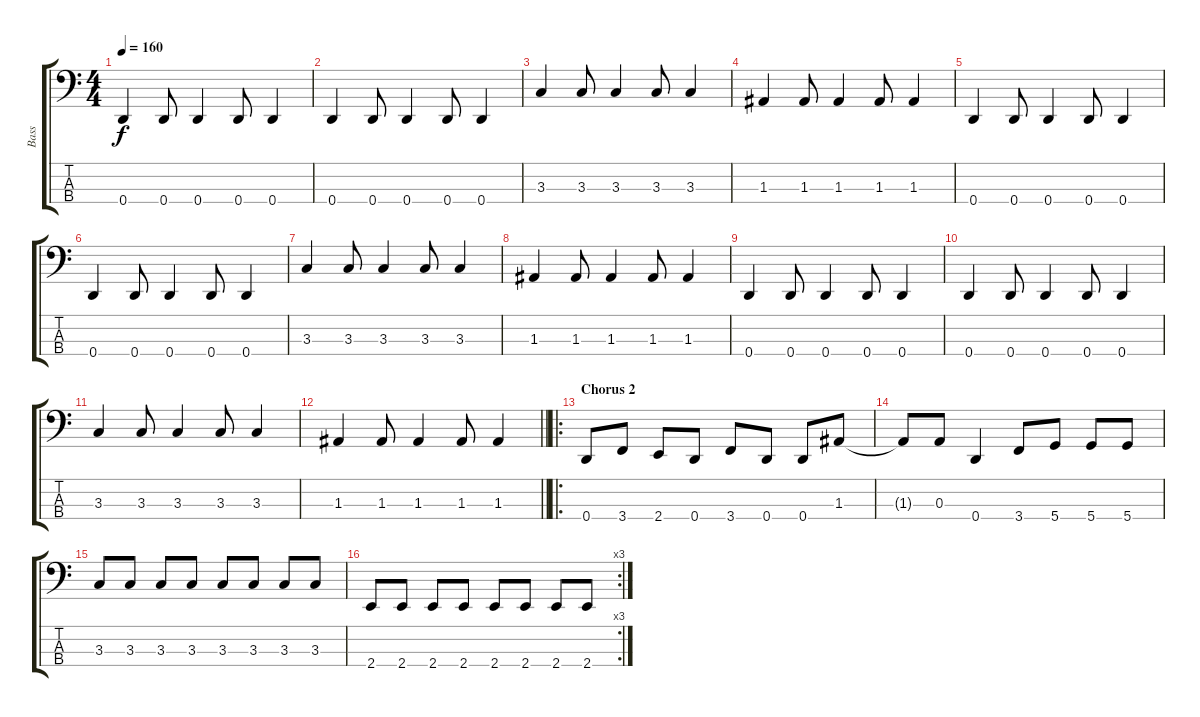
\track ("Bass" "Bass") {instrument electricbasspick}
\staff {score tabs}
\tuning (G2 D2 A1 D1) {hide}
\ts (4 4)
\tempo 160
\clef f4
\ks c
0.4.4{dy f} 0.4.8 0.4.4 0.4.8 0.4.4 |
0.4.4 0.4.8 0.4.4 0.4.8 0.4.4 |
3.3.4 3.3.8 3.3.4 3.3.8 3.3.4 |
1.3.4 1.3.8 1.3.4 1.3.8 1.3.4 |
0.4.4 0.4.8 0.4.4 0.4.8 0.4.4 |
0.4.4 0.4.8 0.4.4 0.4.8 0.4.4 |
3.3.4 3.3.8 3.3.4 3.3.8 3.3.4 |
1.3.4 1.3.8 1.3.4 1.3.8 1.3.4 |
0.4.4 0.4.8 0.4.4 0.4.8 0.4.4 |
0.4.4 0.4.8 0.4.4 0.4.8 0.4.4 |
3.3.4 3.3.8 3.3.4 3.3.8 3.3.4 |
\barLineRight lightlight
1.3.4 1.3.8 1.3.4 1.3.8 1.3.4 |
\ro
\section ("" "Chorus 2")
0.4.8 3.4.8 2.4.8 0.4.8 3.4.8 0.4.8 0.4.8 1.3.8 |
1.3{t}.8 0.3.8 0.4.4 3.4.8 5.4.8 5.4.8 5.4.8 |
3.3.8 3.3.8 3.3.8 3.3.8 3.3.8 3.3.8 3.3.8 3.3.8 |
\rc 3
2.4.8 2.4.8 2.4.8 2.4.8 2.4.8 2.4.8 2.4.8 2.4.8
